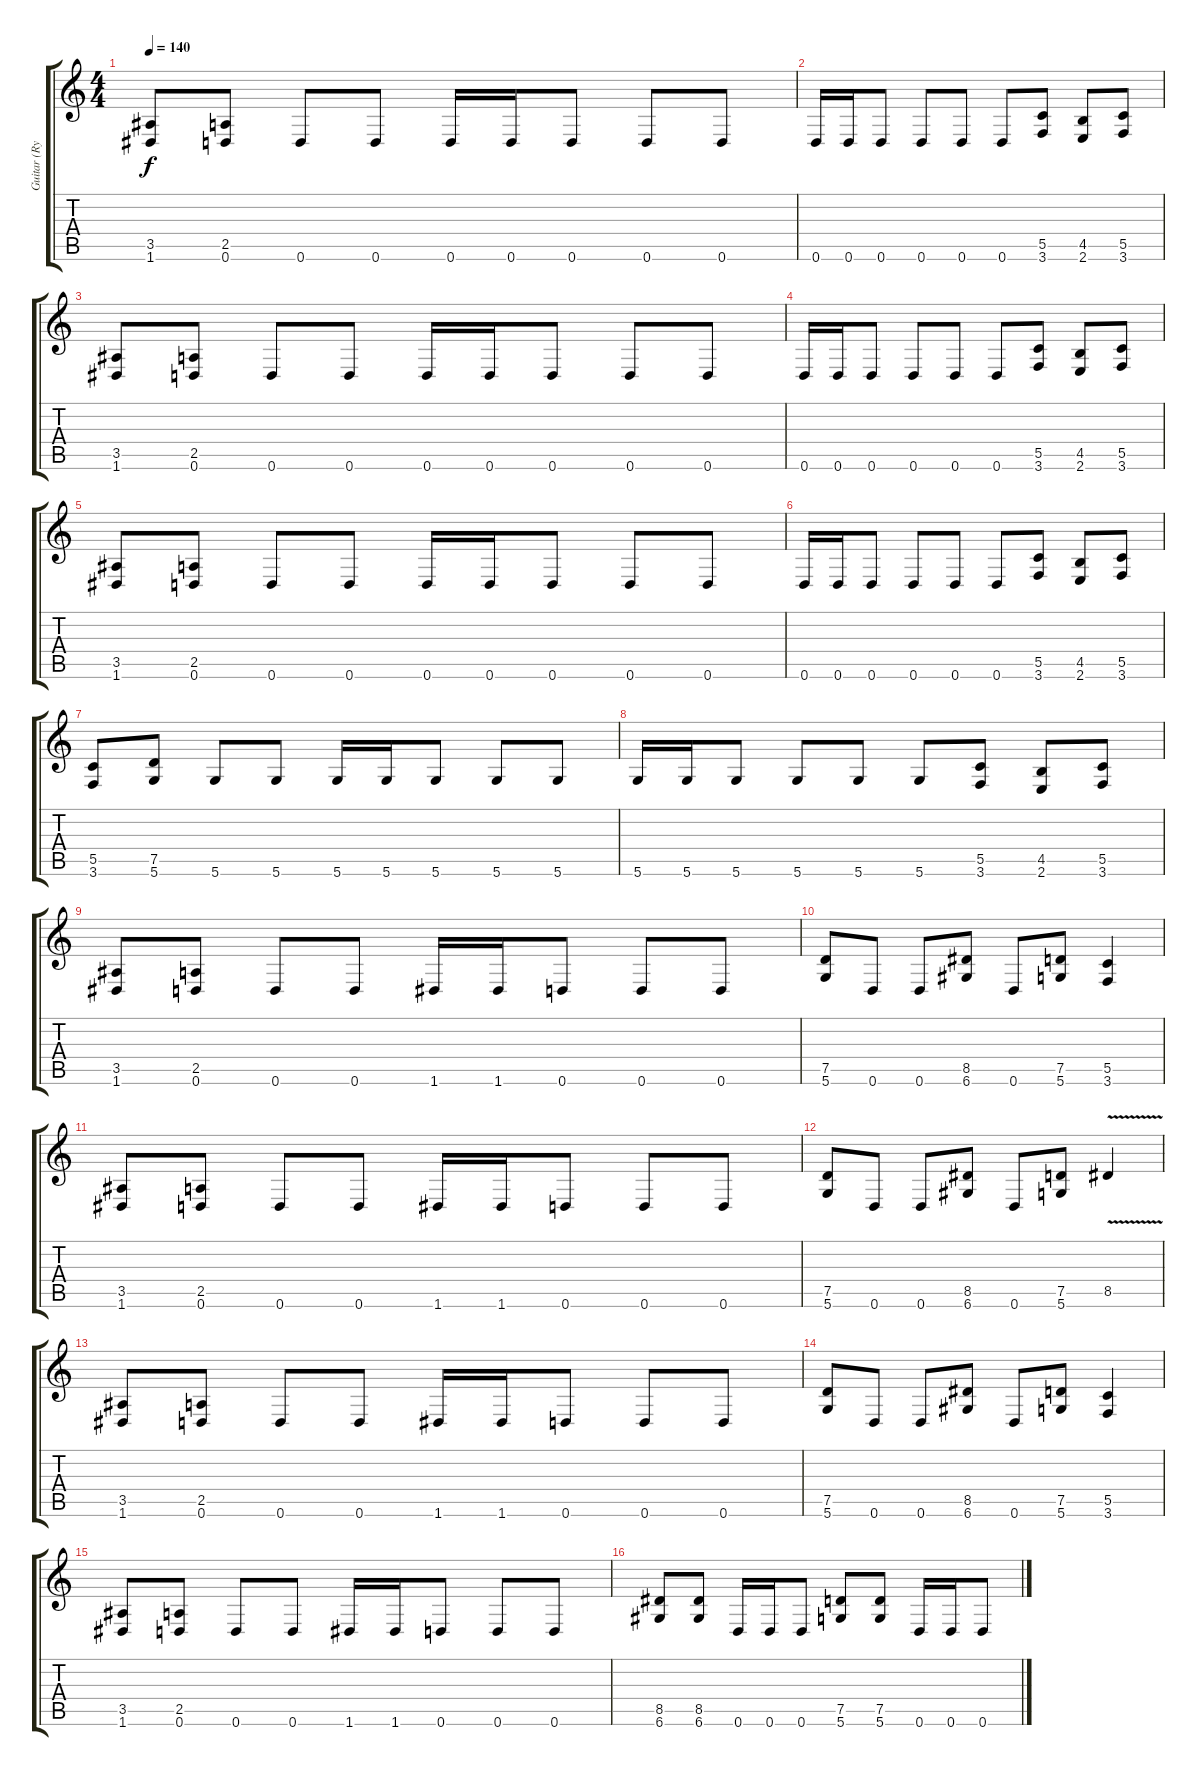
\track ("Guitar (Rythm)" "Guitar (Ry") {instrument distortionguitar}
\staff {score tabs}
\tuning (D4 A3 F3 C3 G2 D2) {hide}
\ts (4 4)
\tempo 140
\clef g2
\ks c
(3.5 1.6).8{dy f} (2.5 0.6).8 0.6.8 0.6.8 0.6.16 0.6.16 0.6.8 0.6.8 0.6.8 |
0.6.16 0.6.16 0.6.8 0.6.8 0.6.8 0.6.8 (5.5 3.6).8 (4.5 2.6).8 (5.5 3.6).8 |
(3.5 1.6).8 (2.5 0.6).8 0.6.8 0.6.8 0.6.16 0.6.16 0.6.8 0.6.8 0.6.8 |
0.6.16 0.6.16 0.6.8 0.6.8 0.6.8 0.6.8 (5.5 3.6).8 (4.5 2.6).8 (5.5 3.6).8 |
(3.5 1.6).8 (2.5 0.6).8 0.6.8 0.6.8 0.6.16 0.6.16 0.6.8 0.6.8 0.6.8 |
0.6.16 0.6.16 0.6.8 0.6.8 0.6.8 0.6.8 (5.5 3.6).8 (4.5 2.6).8 (5.5 3.6).8 |
(5.5 3.6).8 (7.5 5.6).8 5.6.8 5.6.8 5.6.16 5.6.16 5.6.8 5.6.8 5.6.8 |
5.6.16 5.6.16 5.6.8 5.6.8 5.6.8 5.6.8 (5.5 3.6).8 (4.5 2.6).8 (5.5 3.6).8 |
(3.5 1.6).8 (2.5 0.6).8 0.6.8 0.6.8 1.6.16 1.6.16 0.6.8 0.6.8 0.6.8 |
(7.5 5.6).8 0.6.8 0.6.8 (8.5 6.6).8 0.6.8 (7.5 5.6).8 (5.5 3.6).4 |
(3.5 1.6).8 (2.5 0.6).8 0.6.8 0.6.8 1.6.16 1.6.16 0.6.8 0.6.8 0.6.8 |
(7.5 5.6).8 0.6.8 0.6.8 (8.5 6.6).8 0.6.8 (7.5 5.6).8 8.5{v}.4 |
(3.5 1.6).8 (2.5 0.6).8 0.6.8 0.6.8 1.6.16 1.6.16 0.6.8 0.6.8 0.6.8 |
(7.5 5.6).8 0.6.8 0.6.8 (8.5 6.6).8 0.6.8 (7.5 5.6).8 (5.5 3.6).4 |
(3.5 1.6).8 (2.5 0.6).8 0.6.8 0.6.8 1.6.16 1.6.16 0.6.8 0.6.8 0.6.8 |
(8.5 6.6).8 (8.5 6.6).8 0.6.16 0.6.16 0.6.8 (7.5 5.6).8 (7.5 5.6).8 0.6.16 0.6.16 0.6.8
